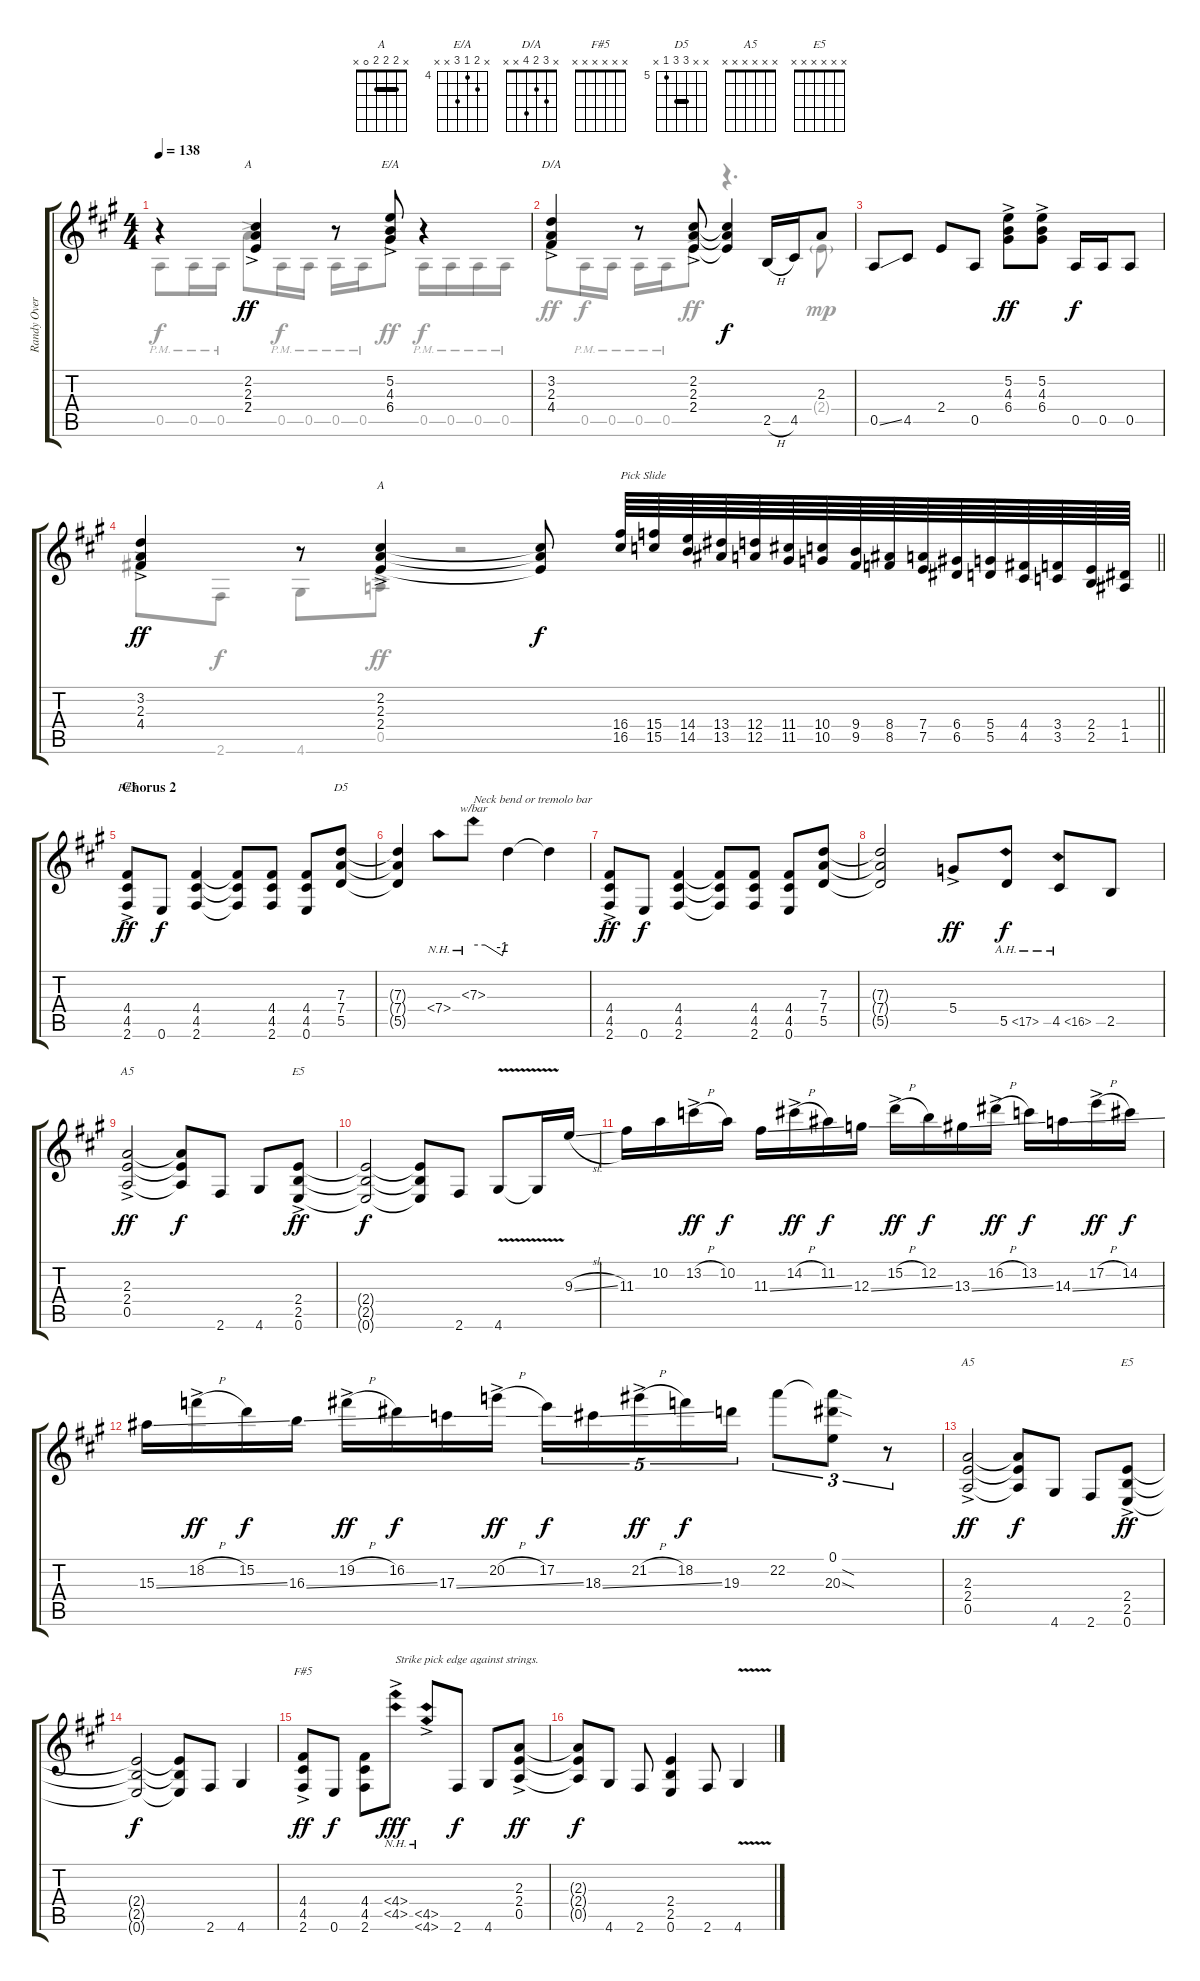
\track ("Randy Overdub" "Randy Over") {instrument distortionguitar}
\staff {score tabs}
\tuning (E4 B3 G3 D3 A2 E2) {hide}
\chord ("A" x 2 2 2 x x) {barre 2}
\chord ("E/A" x 5 4 6 x x) {firstfret 4}
\chord ("D/A" x 3 2 4 x x)
\chord ("A" x 2 2 2 0 x) {barre 2}
\chord ("F#5" x x x 4 4 2) {barre 4}
\chord ("D5" x x 7 7 5 x) {firstfret 5 barre 7}
\chord ("A5" x x 2 2 0 x) {barre 2}
\chord ("E5" x x x 2 2 0) {barre 2}
\chord ("A5" x x x x x x)
\chord ("E5" x x x x x x)
\chord ("F#5" x x x x x x)
\voice
\ts (4 4)
\tempo 138
\clef g2
\ks a
r.4{dy f beam Up} (2.2{ac} 2.3{ac} 2.4{ac}).4{ch "A" dy ff beam Up} r.8{beam Up} (5.2{ac} 4.3{ac} 6.4{ac}).8{ch "E/A" beam Up} r.4 |
(3.2{ac} 2.3{ac} 4.4{ac}).4{ch "D/A"} r.8 (2.2{ac} 2.3{ac} 2.4{ac}).8 (2.2{t} 2.3{t} 2.4{t}).4{dy f} 2.5{h}.16 4.5.16 2.3.8 |
0.5{ss}.8 4.5.8 2.4.8 0.5.8 (5.2{ac} 4.3{ac} 6.4{ac}).8{dy ff} (5.2{ac} 4.3{ac} 6.4{ac}).8 0.5.16{dy f} 0.5.16 0.5.8 |
\barLineRight lightlight
(3.2{ac} 2.3{ac} 4.4{ac}).4{dy ff} r.8 (2.2{ac} 2.3{ac} 2.4{ac}).4{ch "A"} (2.2{t} 2.3{t} 2.4{t}).8{dy f} (16.4 16.5).64{txt "Pick Slide"} (15.4 15.5).64 (14.4 14.5).64 (13.4 13.5).64 (12.4 12.5).64 (11.4 11.5).64 (10.4 10.5).64 (9.4 9.5).64 (8.4 8.5).64 (7.4 7.5).64 (6.4 6.5).64 (5.4 5.5).64 (4.4 4.5).64 (3.4 3.5).64 (2.4 2.5).64 (1.4 1.5).64 |
\section ("" "Chorus 2")
(4.4{ac} 4.5{ac} 2.6{ac}).8{ch "F#5" dy ff} 0.6.8{dy f} (4.4 4.5 2.6).4 (4.4{t} 4.5{t} 2.6{t}).8 (4.4 4.5 2.6).8 (4.4 4.5 0.6).8 (7.3 7.4 5.5).8{ch "D5"} |
(7.3{t} 7.4{t} 5.5{t}).4 7.4{nh}.8 7.3{nh}.8{tbe (custom default 0 0 20 0 50 -4 55 0 60 0) txt "Neck bend or tremolo bar"} 7.3{t}.4 7.3{t}.4 |
(4.4{ac} 4.5{ac} 2.6{ac}).8{dy ff} 0.6.8{dy f} (4.4 4.5 2.6).4 (4.4{t} 4.5{t} 2.6{t}).8 (4.4 4.5 2.6).8 (4.4 4.5 0.6).8 (7.3 7.4 5.5).8 |
(7.3{t} 7.4{t} 5.5{t}).2 5.4{ac}.8{dy ff} 5.5{ah 12}.8{dy f} 4.5{ah 12}.8 2.5.8 |
(2.3{ac} 2.4{ac} 0.5{ac}).2{ch "A5" dy ff} (2.3{t} 2.4{t} 0.5{t}).8{dy f} 2.6.8 4.6.8 (2.4{ac} 2.5{ac} 0.6{ac}).8{ch "E5" dy ff} |
(2.4{t} 2.5{t} 0.6{t}).2{dy f} (2.4{t} 2.5{t} 0.6{t}).8 2.6.8 4.6{v}.8 4.6{t}.16 9.3{sl}.16 |
11.3.16 10.2.16 13.2{h ac}.16{dy ff} 10.2.16{dy f} 11.3{ss}.16 14.2{h ac}.16{dy ff} 11.2.16{dy f} 12.3{ss}.16 15.2{h ac}.16{dy ff} 12.2.16{dy f} 13.3{ss}.16 16.2{h ac}.16{dy ff} 13.2.16{dy f} 14.3{ss}.16 17.2{h ac}.16{dy ff} 14.2.16{dy f} |
15.3{ss}.16 18.2{h ac}.16{dy ff} 15.2.16{dy f} 16.3{ss}.16 19.2{h ac}.16{dy ff} 16.2.16{dy f} 17.3{ss}.16 20.2{h ac}.16{dy ff} 17.2.16{tu (5 4) dy f} 18.3{ss}.16{tu (5 4)} 21.2{h ac}.16{tu (5 4) dy ff} 18.2.16{tu (5 4) dy f} 19.3.16{tu (5 4)} 22.2.8{tu (3 2)} (0.1 22.2{sod t} 20.3{sod}).8{tu (3 2)} r.8{tu (3 2)} |
(2.3{ac} 2.4{ac} 0.5{ac}).2{ch "A5" dy ff} (2.3{t} 2.4{t} 0.5{t}).8{dy f} 4.6.8 2.6.8 (2.4{ac} 2.5{ac} 0.6{ac}).8{ch "E5" dy ff} |
(2.4{t} 2.5{t} 0.6{t}).2{dy f} (2.4{t} 2.5{t} 0.6{t}).8 2.6.8 4.6.4 |
(4.4{ac} 4.5{ac} 2.6{ac}).8{ch "F#5" dy ff} 0.6.8{dy f} (4.4 4.5 2.6).8 (4.4{nh ac} 4.5{nh ac}).8{txt "Strike pick edge against strings." dy fff} (4.5{nh ac} 4.6{nh ac}).8 2.6.8{dy f} 4.6.8 (2.3{ac} 2.4{ac} 0.5{ac}).8{dy ff} |
(2.3{t} 2.4{t} 0.5{t}).8{dy f} 4.6.8 2.6.8 (2.4 2.5 0.6).4 2.6.8 4.6{v}.4
\voice
\clef g2
\ottava regular
\simile none
\ks a
0.5{pm}.8{dy f} 0.5{pm}.16 0.5{pm}.16 7.4{ac}.8{dy ff} 0.5{pm}.16{dy f} 0.5{pm}.16 0.5{pm}.16 0.5{pm}.16 6.4{ac}.8{dy ff} 0.5{pm}.16{dy f} 0.5{pm}.16 0.5{pm}.16 0.5{pm}.16 |
4.4{ac}.8{dy ff} 0.5{pm}.16{dy f} 0.5{pm}.16 0.5{pm}.16 0.5{pm}.16 2.4{ac}.8{dy ff} r.4{d} 2.4{g}.8{dy mp} |
|
\barLineRight lightlight
4.4{ac}.8{dy ff} 2.6.8{dy f} 4.6.8 0.5{ac}.8{dy ff} r.2 |
|
|
|
|
|
|
|
|
|
|
|
